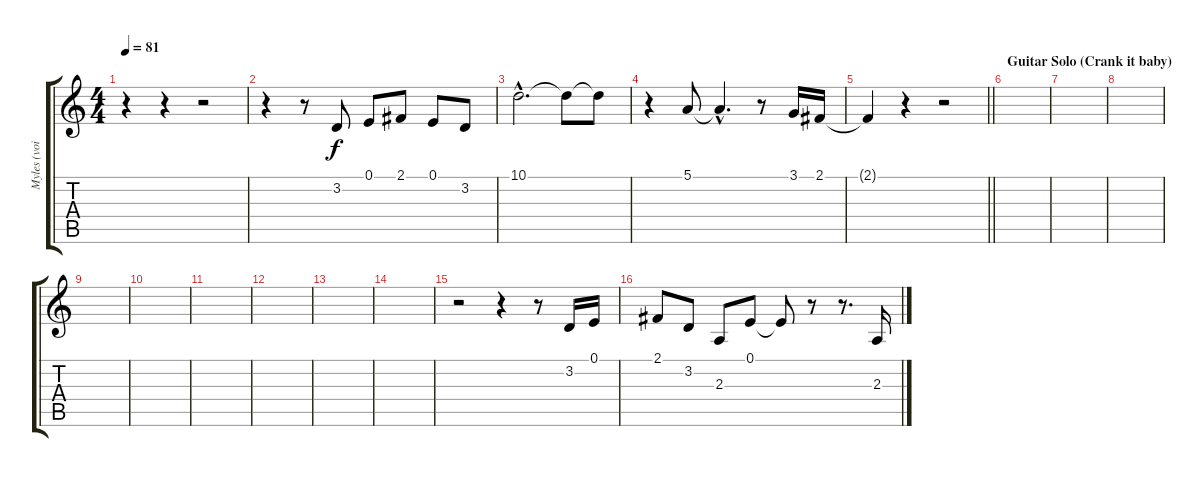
\track ("Myles (voice)" "Myles (voi") {instrument cello}
\staff {score tabs}
\tuning (E4 B3 G3 D3 A2 E2) {hide}
\ts (4 4)
\tempo 81
\clef g2
\ks c
r.4{dy f} r.4 r.2 |
r.4 r.8 3.2.8 0.1.8 2.1.8 0.1.8 3.2.8 |
10.1{hac}.2{d} 10.1{t}.8 10.1{t}.8 |
r.4 5.1.8 5.1{hac t}.4{d} r.8 3.1.16 2.1.16 |
\barLineRight lightlight
2.1{t}.4 r.4 r.2 |
\section ("" "Guitar Solo (Crank it baby)")
|
|
|
|
|
|
|
|
|
r.2 r.4 r.8 3.2.16 0.1.16 |
2.1.8 3.2.8 2.3.8 0.1.8 0.1{t}.8 r.8 r.8{d} 2.3.16
